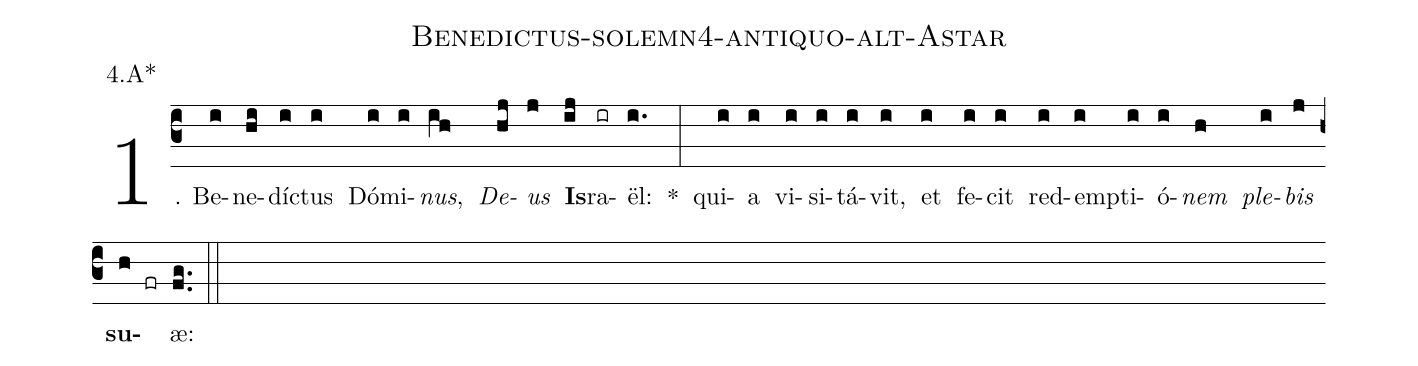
name: Benedictus-solemn4-antiquo-alt-Astar;
annotation: 4.A*;
%%
(c3)1. Be(i)ne(hi)díc(i)tus(i) Dó(i)mi(i)<i>nus</i>,(ih) <i>De</i>(hj)<i>us</i>(j) <b>Is</b>(ij)ra(ir)ël:(i.) *(:) qui(i)a(i) vi(i)si(i)tá(i)vit,(i) et(i) fe(i)cit(i) red(i)emp(i)ti(i)ó(i)<i>nem</i>(h) <i>ple</i>(i)<i>bis</i>(j) <b>su</b>(h fr)æ:(fg..) (::)
